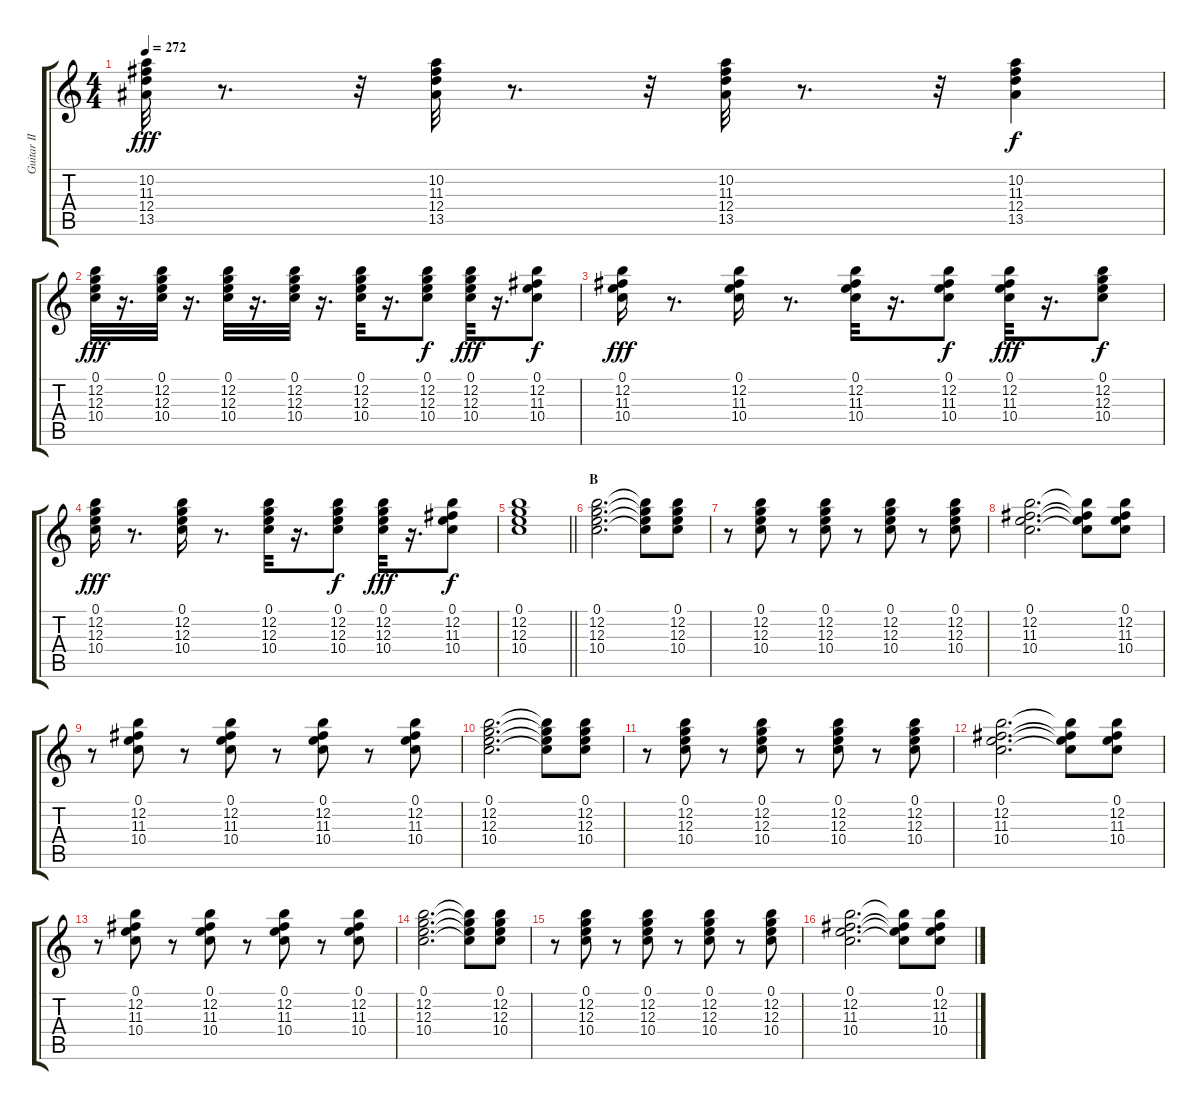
\track ("Guitar II" "Guitar II") {instrument distortionguitar}
\staff {score tabs}
\tuning (E4 B3 G3 D3 A2 E2) {hide}
\ts (4 4)
\tempo 272
\clef g2
\ks c
(10.2 11.3 12.4 13.5).32{dy fff} r.8{d} r.32 (10.2 11.3 12.4 13.5).32 r.8{d} r.32 (10.2 11.3 12.4 13.5).32 r.8{d} r.32 (10.2 11.3 12.4 13.5).4{dy f} |
(0.1 12.2 12.3 10.4).32{dy fff} r.16{d} (0.1 12.2 12.3 10.4).32 r.16{d} (0.1 12.2 12.3 10.4).32 r.16{d} (0.1 12.2 12.3 10.4).32 r.16{d} (0.1 12.2 12.3 10.4).32 r.16{d} (0.1 12.2 12.3 10.4).8{dy f} (0.1 12.2 12.3 10.4).32{dy fff} r.16{d} (0.1 12.2 11.3 10.4).8{dy f} |
(0.1 12.2 11.3 10.4).16{dy fff} r.8{d} (0.1 12.2 11.3 10.4).16 r.8{d} (0.1 12.2 11.3 10.4).32 r.16{d} (0.1 12.2 11.3 10.4).8{dy f} (0.1 12.2 11.3 10.4).32{dy fff} r.16{d} (0.1 12.2 12.3 10.4).8{dy f} |
(0.1 12.2 12.3 10.4).16{dy fff} r.8{d} (0.1 12.2 12.3 10.4).16 r.8{d} (0.1 12.2 12.3 10.4).32 r.16{d} (0.1 12.2 12.3 10.4).8{dy f} (0.1 12.2 12.3 10.4).32{dy fff} r.16{d} (0.1 12.2 11.3 10.4).8{dy f} |
\barLineRight lightlight
(0.1 12.2 12.3 10.4).1 |
\section ("" "B")
(0.1 12.2 12.3 10.4).2{d} (0.1{t} 12.2{t} 12.3{t} 10.4{t}).8 (0.1 12.2 12.3 10.4).8 |
r.8 (0.1 12.2 12.3 10.4).8 r.8 (0.1 12.2 12.3 10.4).8 r.8 (0.1 12.2 12.3 10.4).8 r.8 (0.1 12.2 12.3 10.4).8 |
(0.1 12.2 11.3 10.4).2{d} (0.1{t} 12.2{t} 11.3{t} 10.4{t}).8 (0.1 12.2 11.3 10.4).8 |
r.8 (0.1 12.2 11.3 10.4).8 r.8 (0.1 12.2 11.3 10.4).8 r.8 (0.1 12.2 11.3 10.4).8 r.8 (0.1 12.2 11.3 10.4).8 |
(0.1 12.2 12.3 10.4).2{d} (0.1{t} 12.2{t} 12.3{t} 10.4{t}).8 (0.1 12.2 12.3 10.4).8 |
r.8 (0.1 12.2 12.3 10.4).8 r.8 (0.1 12.2 12.3 10.4).8 r.8 (0.1 12.2 12.3 10.4).8 r.8 (0.1 12.2 12.3 10.4).8 |
(0.1 12.2 11.3 10.4).2{d} (0.1{t} 12.2{t} 11.3{t} 10.4{t}).8 (0.1 12.2 11.3 10.4).8 |
r.8 (0.1 12.2 11.3 10.4).8 r.8 (0.1 12.2 11.3 10.4).8 r.8 (0.1 12.2 11.3 10.4).8 r.8 (0.1 12.2 11.3 10.4).8 |
(0.1 12.2 12.3 10.4).2{d} (0.1{t} 12.2{t} 12.3{t} 10.4{t}).8 (0.1 12.2 12.3 10.4).8 |
r.8 (0.1 12.2 12.3 10.4).8 r.8 (0.1 12.2 12.3 10.4).8 r.8 (0.1 12.2 12.3 10.4).8 r.8 (0.1 12.2 12.3 10.4).8 |
(0.1 12.2 11.3 10.4).2{d} (0.1{t} 12.2{t} 11.3{t} 10.4{t}).8 (0.1 12.2 11.3 10.4).8
